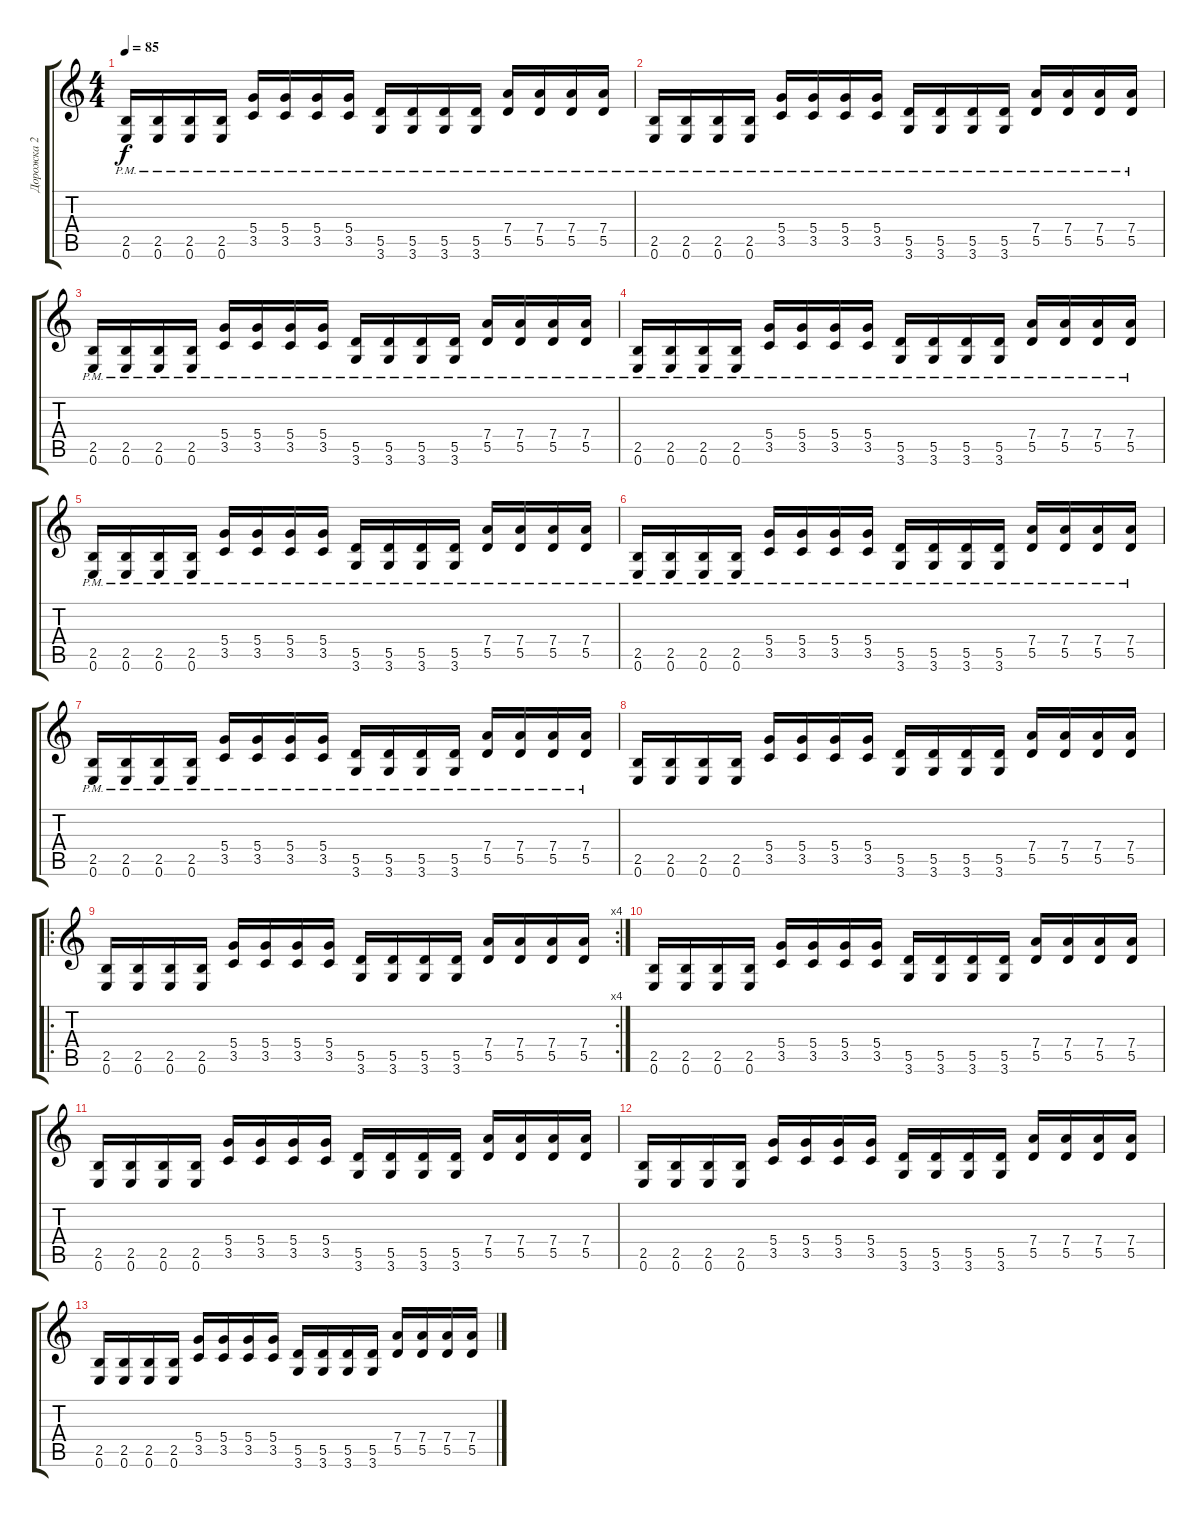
\track ("Дорожка 2" "Дорожка 2") {instrument distortionguitar}
\staff {score tabs}
\tuning (E4 B3 G3 D3 A2 E2) {hide}
\ts (4 4)
\tempo 85
\clef g2
\ks c
(2.5{pm} 0.6{pm}).16{dy f} (2.5{pm} 0.6{pm}).16 (2.5{pm} 0.6{pm}).16 (2.5{pm} 0.6{pm}).16 (5.4{pm} 3.5{pm}).16 (5.4{pm} 3.5{pm}).16 (5.4{pm} 3.5{pm}).16 (5.4{pm} 3.5{pm}).16 (5.5{pm} 3.6{pm}).16 (5.5{pm} 3.6{pm}).16 (5.5{pm} 3.6{pm}).16 (5.5{pm} 3.6{pm}).16 (7.4{pm} 5.5{pm}).16 (7.4{pm} 5.5{pm}).16 (7.4{pm} 5.5{pm}).16 (7.4{pm} 5.5{pm}).16 |
(2.5{pm} 0.6{pm}).16 (2.5{pm} 0.6{pm}).16 (2.5{pm} 0.6{pm}).16 (2.5{pm} 0.6{pm}).16 (5.4{pm} 3.5{pm}).16 (5.4{pm} 3.5{pm}).16 (5.4{pm} 3.5{pm}).16 (5.4{pm} 3.5{pm}).16 (5.5{pm} 3.6{pm}).16 (5.5{pm} 3.6{pm}).16 (5.5{pm} 3.6{pm}).16 (5.5{pm} 3.6{pm}).16 (7.4{pm} 5.5{pm}).16 (7.4{pm} 5.5{pm}).16 (7.4{pm} 5.5{pm}).16 (7.4{pm} 5.5{pm}).16 |
(2.5{pm} 0.6{pm}).16 (2.5{pm} 0.6{pm}).16 (2.5{pm} 0.6{pm}).16 (2.5{pm} 0.6{pm}).16 (5.4{pm} 3.5{pm}).16 (5.4{pm} 3.5{pm}).16 (5.4{pm} 3.5{pm}).16 (5.4{pm} 3.5{pm}).16 (5.5{pm} 3.6{pm}).16 (5.5{pm} 3.6{pm}).16 (5.5{pm} 3.6{pm}).16 (5.5{pm} 3.6{pm}).16 (7.4{pm} 5.5{pm}).16 (7.4{pm} 5.5{pm}).16 (7.4{pm} 5.5{pm}).16 (7.4{pm} 5.5{pm}).16 |
(2.5{pm} 0.6{pm}).16 (2.5{pm} 0.6{pm}).16 (2.5{pm} 0.6{pm}).16 (2.5{pm} 0.6{pm}).16 (5.4{pm} 3.5{pm}).16 (5.4{pm} 3.5{pm}).16 (5.4{pm} 3.5{pm}).16 (5.4{pm} 3.5{pm}).16 (5.5{pm} 3.6{pm}).16 (5.5{pm} 3.6{pm}).16 (5.5{pm} 3.6{pm}).16 (5.5{pm} 3.6{pm}).16 (7.4{pm} 5.5{pm}).16 (7.4{pm} 5.5{pm}).16 (7.4{pm} 5.5{pm}).16 (7.4{pm} 5.5{pm}).16 |
(2.5{pm} 0.6{pm}).16 (2.5{pm} 0.6{pm}).16 (2.5{pm} 0.6{pm}).16 (2.5{pm} 0.6{pm}).16 (5.4{pm} 3.5{pm}).16 (5.4{pm} 3.5{pm}).16 (5.4{pm} 3.5{pm}).16 (5.4{pm} 3.5{pm}).16 (5.5{pm} 3.6{pm}).16 (5.5{pm} 3.6{pm}).16 (5.5{pm} 3.6{pm}).16 (5.5{pm} 3.6{pm}).16 (7.4{pm} 5.5{pm}).16 (7.4{pm} 5.5{pm}).16 (7.4{pm} 5.5{pm}).16 (7.4{pm} 5.5{pm}).16 |
(2.5{pm} 0.6{pm}).16 (2.5{pm} 0.6{pm}).16 (2.5{pm} 0.6{pm}).16 (2.5{pm} 0.6{pm}).16 (5.4{pm} 3.5{pm}).16 (5.4{pm} 3.5{pm}).16 (5.4{pm} 3.5{pm}).16 (5.4{pm} 3.5{pm}).16 (5.5{pm} 3.6{pm}).16 (5.5{pm} 3.6{pm}).16 (5.5{pm} 3.6{pm}).16 (5.5{pm} 3.6{pm}).16 (7.4{pm} 5.5{pm}).16 (7.4{pm} 5.5{pm}).16 (7.4{pm} 5.5{pm}).16 (7.4{pm} 5.5{pm}).16 |
(2.5{pm} 0.6{pm}).16 (2.5{pm} 0.6{pm}).16 (2.5{pm} 0.6{pm}).16 (2.5{pm} 0.6{pm}).16 (5.4{pm} 3.5{pm}).16 (5.4{pm} 3.5{pm}).16 (5.4{pm} 3.5{pm}).16 (5.4{pm} 3.5{pm}).16 (5.5{pm} 3.6{pm}).16 (5.5{pm} 3.6{pm}).16 (5.5{pm} 3.6{pm}).16 (5.5{pm} 3.6{pm}).16 (7.4{pm} 5.5{pm}).16 (7.4{pm} 5.5{pm}).16 (7.4{pm} 5.5{pm}).16 (7.4{pm} 5.5{pm}).16 |
(2.5 0.6).16 (2.5 0.6).16 (2.5 0.6).16 (2.5 0.6).16 (5.4 3.5).16 (5.4 3.5).16 (5.4 3.5).16 (5.4 3.5).16 (5.5 3.6).16 (5.5 3.6).16 (5.5 3.6).16 (5.5 3.6).16 (7.4 5.5).16 (7.4 5.5).16 (7.4 5.5).16 (7.4 5.5).16 |
\ro
\rc 4
(2.5 0.6).16 (2.5 0.6).16 (2.5 0.6).16 (2.5 0.6).16 (5.4 3.5).16 (5.4 3.5).16 (5.4 3.5).16 (5.4 3.5).16 (5.5 3.6).16 (5.5 3.6).16 (5.5 3.6).16 (5.5 3.6).16 (7.4 5.5).16 (7.4 5.5).16 (7.4 5.5).16 (7.4 5.5).16 |
(2.5 0.6).16 (2.5 0.6).16 (2.5 0.6).16 (2.5 0.6).16 (5.4 3.5).16 (5.4 3.5).16 (5.4 3.5).16 (5.4 3.5).16 (5.5 3.6).16 (5.5 3.6).16 (5.5 3.6).16 (5.5 3.6).16 (7.4 5.5).16 (7.4 5.5).16 (7.4 5.5).16 (7.4 5.5).16 |
(2.5 0.6).16 (2.5 0.6).16 (2.5 0.6).16 (2.5 0.6).16 (5.4 3.5).16 (5.4 3.5).16 (5.4 3.5).16 (5.4 3.5).16 (5.5 3.6).16 (5.5 3.6).16 (5.5 3.6).16 (5.5 3.6).16 (7.4 5.5).16 (7.4 5.5).16 (7.4 5.5).16 (7.4 5.5).16 |
(2.5 0.6).16 (2.5 0.6).16 (2.5 0.6).16 (2.5 0.6).16 (5.4 3.5).16 (5.4 3.5).16 (5.4 3.5).16 (5.4 3.5).16 (5.5 3.6).16 (5.5 3.6).16 (5.5 3.6).16 (5.5 3.6).16 (7.4 5.5).16 (7.4 5.5).16 (7.4 5.5).16 (7.4 5.5).16 |
(2.5 0.6).16 (2.5 0.6).16 (2.5 0.6).16 (2.5 0.6).16 (5.4 3.5).16 (5.4 3.5).16 (5.4 3.5).16 (5.4 3.5).16 (5.5 3.6).16 (5.5 3.6).16 (5.5 3.6).16 (5.5 3.6).16 (7.4 5.5).16 (7.4 5.5).16 (7.4 5.5).16 (7.4 5.5).16
